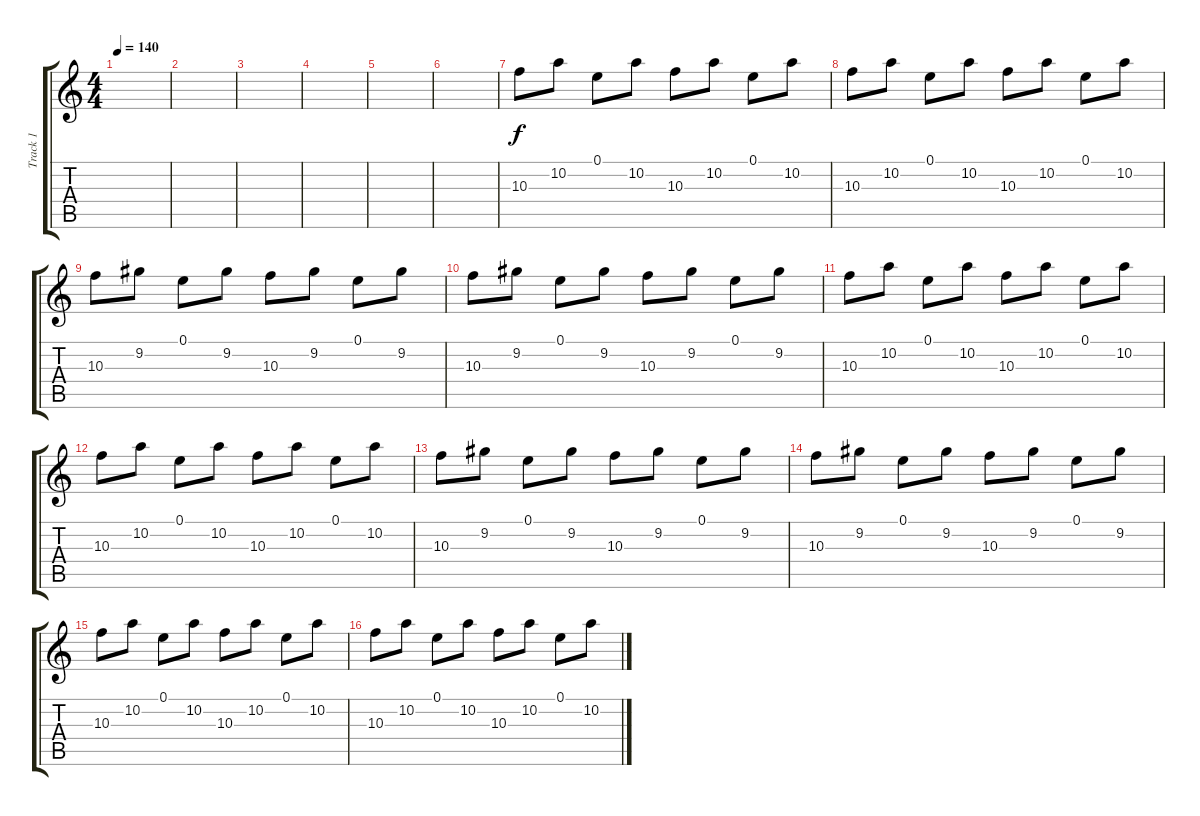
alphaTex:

\track ("Track 1" "Track 1") {instrument acousticguitarsteel}
\staff {score tabs}
\tuning (E4 B3 G3 D3 A2 E2) {hide}
\ts (4 4)
\tempo 140
\clef g2
\ks c
|
|
|
|
|
|
10.3.8 10.2.8 0.1.8 10.2.8 10.3.8 10.2.8 0.1.8 10.2.8 |
10.3.8 10.2.8 0.1.8 10.2.8 10.3.8 10.2.8 0.1.8 10.2.8 |
10.3.8 9.2.8 0.1.8 9.2.8 10.3.8 9.2.8 0.1.8 9.2.8 |
10.3.8 9.2.8 0.1.8 9.2.8 10.3.8 9.2.8 0.1.8 9.2.8 |
10.3.8 10.2.8 0.1.8 10.2.8 10.3.8 10.2.8 0.1.8 10.2.8 |
10.3.8 10.2.8 0.1.8 10.2.8 10.3.8 10.2.8 0.1.8 10.2.8 |
10.3.8 9.2.8 0.1.8 9.2.8 10.3.8 9.2.8 0.1.8 9.2.8 |
10.3.8 9.2.8 0.1.8 9.2.8 10.3.8 9.2.8 0.1.8 9.2.8 |
10.3.8 10.2.8 0.1.8 10.2.8 10.3.8 10.2.8 0.1.8 10.2.8 |
10.3.8 10.2.8 0.1.8 10.2.8 10.3.8 10.2.8 0.1.8 10.2.8
